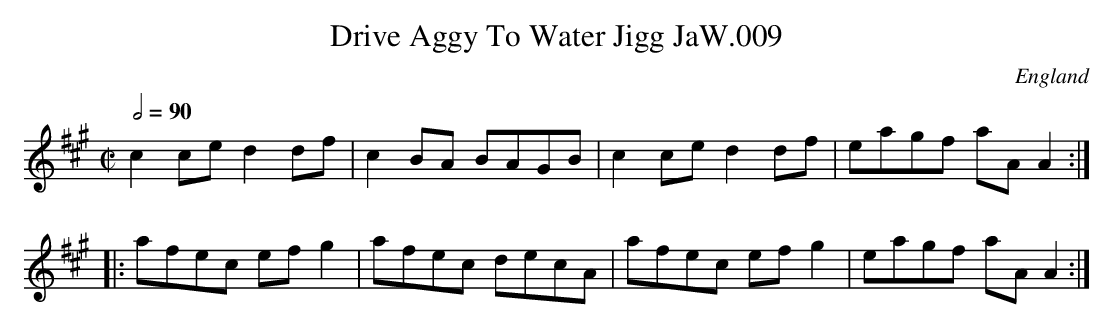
X:1
T:Drive Aggy To Water Jigg JaW.009
L:1/8
M:C|
O:England
Q:1/2=90
K:A
c2ce d2df|c2BA BAGB|c2ce d2df|eagf aAA2:|!
|:afec efg2|afec decA|afec efg2|eagf aAA2:|
